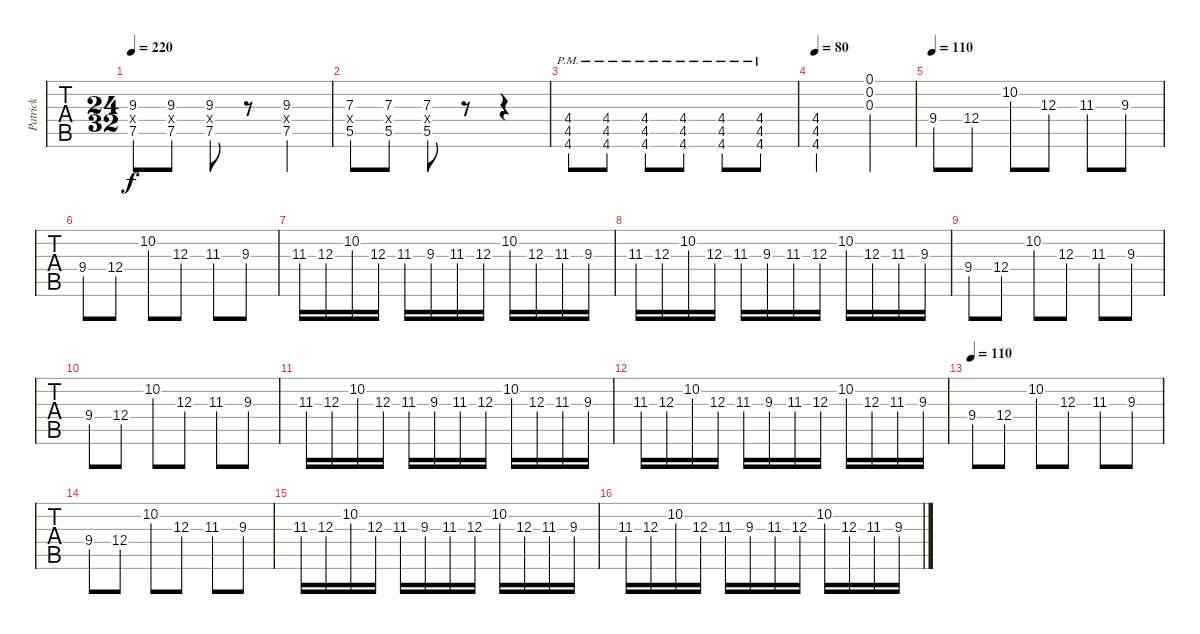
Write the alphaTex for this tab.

\track ("Patrick" "Patrick") {instrument electricguitarjazz}
\staff {tabs}
\tuning (E4 B3 G3 D3 A2 D2) {hide}
\ts (24 32)
\tempo 220
\clef g2
\ks c
(9.3 1.4{x} 7.5).8{dy f} (9.3 1.4{x} 7.5).8 (9.3 1.4{x} 7.5).8 r.8 (9.3 1.4{x} 7.5).4 |
(7.3 1.4{x} 5.5).8 (7.3 1.4{x} 5.5).8 (7.3 1.4{x} 5.5).8 r.8 r.4 |
(4.4 4.5 4.6{pm}).8 (4.4 4.5 4.6{pm}).8 (4.4 4.5 4.6{pm}).8 (4.4 4.5 4.6{pm}).8 (4.4 4.5 4.6{pm}).8 (4.4 4.5 4.6{pm}).8 |
\tempo 280
\tempo 80
(4.4 4.5 4.6).2 (0.1 0.2 0.3).4 |
\tempo 110
9.4.8 12.4.8 10.2.8 12.3.8 11.3.8 9.3.8 |
9.4.8 12.4.8 10.2.8 12.3.8 11.3.8 9.3.8 |
11.3.16 12.3.16 10.2.16 12.3.16 11.3.16 9.3.16 11.3.16 12.3.16 10.2.16 12.3.16 11.3.16 9.3.16 |
11.3.16 12.3.16 10.2.16 12.3.16 11.3.16 9.3.16 11.3.16 12.3.16 10.2.16 12.3.16 11.3.16 9.3.16 |
9.4.8 12.4.8 10.2.8 12.3.8 11.3.8 9.3.8 |
9.4.8 12.4.8 10.2.8 12.3.8 11.3.8 9.3.8 |
11.3.16 12.3.16 10.2.16 12.3.16 11.3.16 9.3.16 11.3.16 12.3.16 10.2.16 12.3.16 11.3.16 9.3.16 |
11.3.16 12.3.16 10.2.16 12.3.16 11.3.16 9.3.16 11.3.16 12.3.16 10.2.16 12.3.16 11.3.16 9.3.16 |
\tempo 110
9.4.8 12.4.8 10.2.8 12.3.8 11.3.8 9.3.8 |
9.4.8 12.4.8 10.2.8 12.3.8 11.3.8 9.3.8 |
11.3.16 12.3.16 10.2.16 12.3.16 11.3.16 9.3.16 11.3.16 12.3.16 10.2.16 12.3.16 11.3.16 9.3.16 |
11.3.16 12.3.16 10.2.16 12.3.16 11.3.16 9.3.16 11.3.16 12.3.16 10.2.16 12.3.16 11.3.16 9.3.16
